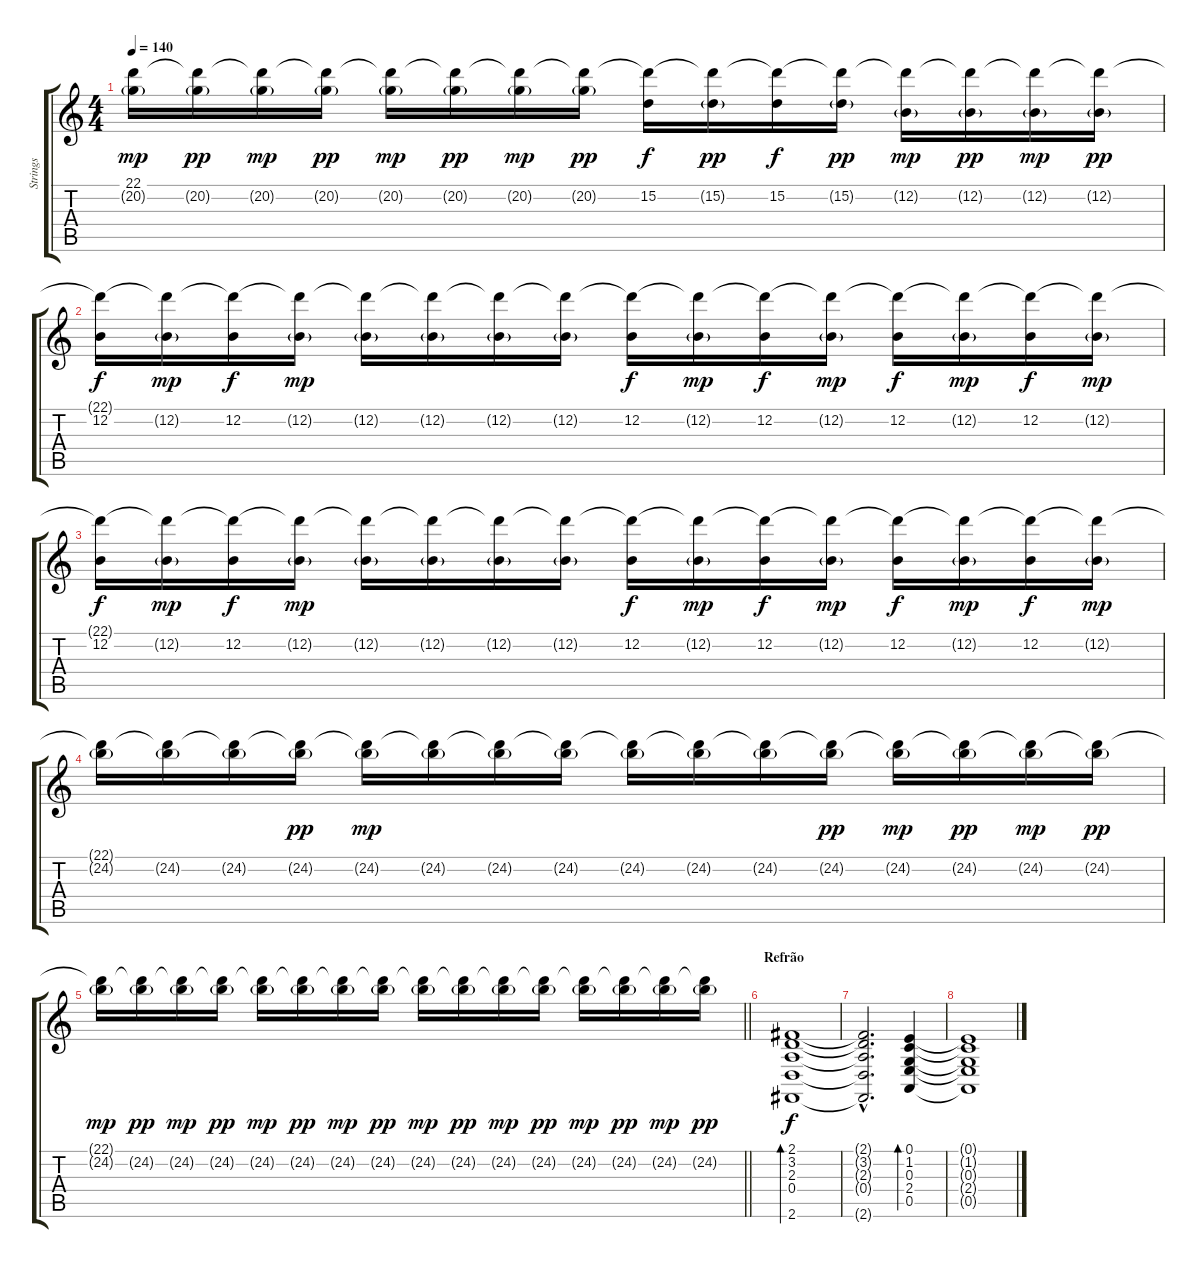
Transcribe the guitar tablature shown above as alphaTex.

\track ("Strings" "Strings") {instrument stringensemble1}
\staff {score tabs}
\tuning (E4 B3 G3 D3 A2 E2) {hide}
\ts (4 4)
\tempo 140
\clef g2
\ks c
(22.1{t} 20.2{g}).16{dy mp} (22.1{t} 20.2{g}).16{dy pp} (22.1{t} 20.2{g}).16{dy mp} (22.1{t} 20.2{g}).16{dy pp} (22.1{t} 20.2{g}).16{dy mp} (22.1{t} 20.2{g}).16{dy pp} (22.1{t} 20.2{g}).16{dy mp} (22.1{t} 20.2{g}).16{dy pp} (22.1{t} 15.2).16{dy f} (22.1{t} 15.2{g}).16{dy pp} (22.1{t} 15.2).16{dy f} (22.1{t} 15.2{g}).16{dy pp} (22.1{t} 12.2{g}).16{dy mp} (22.1{t} 12.2{g}).16{dy pp} (22.1{t} 12.2{g}).16{dy mp} (22.1{t} 12.2{g}).16{dy pp} |
(22.1{t} 12.2).16{dy f} (22.1{t} 12.2{g}).16{dy mp} (22.1{t} 12.2).16{dy f} (22.1{t} 12.2{g}).16{dy mp} (22.1{t} 12.2{g}).16 (22.1{t} 12.2{g}).16 (22.1{t} 12.2{g}).16 (22.1{t} 12.2{g}).16 (22.1{t} 12.2).16{dy f} (22.1{t} 12.2{g}).16{dy mp} (22.1{t} 12.2).16{dy f} (22.1{t} 12.2{g}).16{dy mp} (22.1{t} 12.2).16{dy f} (22.1{t} 12.2{g}).16{dy mp} (22.1{t} 12.2).16{dy f} (22.1{t} 12.2{g}).16{dy mp} |
(22.1{t} 12.2).16{dy f} (22.1{t} 12.2{g}).16{dy mp} (22.1{t} 12.2).16{dy f} (22.1{t} 12.2{g}).16{dy mp} (22.1{t} 12.2{g}).16 (22.1{t} 12.2{g}).16 (22.1{t} 12.2{g}).16 (22.1{t} 12.2{g}).16 (22.1{t} 12.2).16{dy f} (22.1{t} 12.2{g}).16{dy mp} (22.1{t} 12.2).16{dy f} (22.1{t} 12.2{g}).16{dy mp} (22.1{t} 12.2).16{dy f} (22.1{t} 12.2{g}).16{dy mp} (22.1{t} 12.2).16{dy f} (22.1{t} 12.2{g}).16{dy mp} |
(22.1{t} 24.2{g}).16 (22.1{t} 24.2{g}).16 (22.1{t} 24.2{g}).16 (22.1{t} 24.2{g}).16{dy pp} (22.1{t} 24.2{g}).16{dy mp} (22.1{t} 24.2{g}).16 (22.1{t} 24.2{g}).16 (22.1{t} 24.2{g}).16 (22.1{t} 24.2{g}).16 (22.1{t} 24.2{g}).16 (22.1{t} 24.2{g}).16 (22.1{t} 24.2{g}).16{dy pp} (22.1{t} 24.2{g}).16{dy mp} (22.1{t} 24.2{g}).16{dy pp} (22.1{t} 24.2{g}).16{dy mp} (22.1{t} 24.2{g}).16{dy pp} |
\barLineRight lightlight
(22.1{t} 24.2{g}).16{dy mp} (22.1{t} 24.2{g}).16{dy pp} (22.1{t} 24.2{g}).16{dy mp} (22.1{t} 24.2{g}).16{dy pp} (22.1{t} 24.2{g}).16{dy mp} (22.1{t} 24.2{g}).16{dy pp} (22.1{t} 24.2{g}).16{dy mp} (22.1{t} 24.2{g}).16{dy pp} (22.1{t} 24.2{g}).16{dy mp} (22.1{t} 24.2{g}).16{dy pp} (22.1{t} 24.2{g}).16{dy mp} (22.1{t} 24.2{g}).16{dy pp} (22.1{t} 24.2{g}).16{dy mp} (22.1{t} 24.2{g}).16{dy pp} (22.1{t} 24.2{g}).16{dy mp} (22.1{t} 24.2{g}).16{dy pp} |
\section ("" "Refrão ")
(2.1 3.2 2.3 0.4 2.6).1{bd 60 dy f volume 9 instrument stringensemble1} |
(2.1{hac t} 3.2{hac t} 2.3{hac t} 0.4{hac t} 2.6{hac t}).2{d} (0.1 1.2 0.3 2.4 0.5).4{bd 60} |
(0.1{t} 1.2{t} 0.3{t} 2.4{t} 0.5{t}).1
